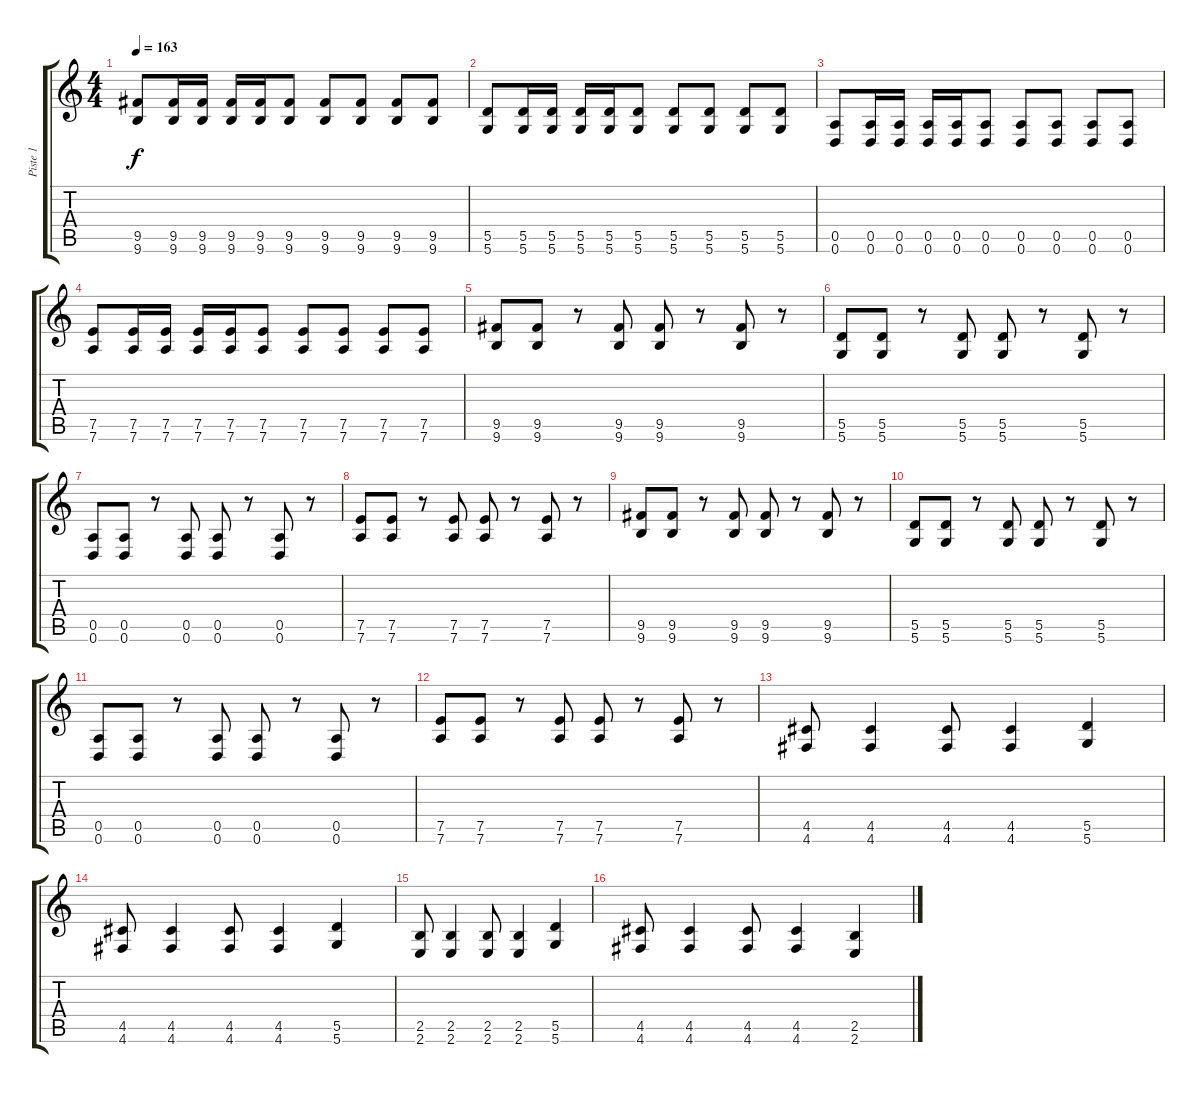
\track ("Piste 1" "Piste 1") {instrument overdrivenguitar}
\staff {score tabs}
\tuning (E4 B3 G3 D3 A2 D2) {hide}
\ts (4 4)
\tempo 163
\clef g2
\ks c
(9.5 9.6).8{dy f} (9.5 9.6).16 (9.5 9.6).16 (9.5 9.6).16 (9.5 9.6).16 (9.5 9.6).8 (9.5 9.6).8 (9.5 9.6).8 (9.5 9.6).8 (9.5 9.6).8 |
(5.5 5.6).8 (5.5 5.6).16 (5.5 5.6).16 (5.5 5.6).16 (5.5 5.6).16 (5.5 5.6).8 (5.5 5.6).8 (5.5 5.6).8 (5.5 5.6).8 (5.5 5.6).8 |
(0.5 0.6).8 (0.5 0.6).16 (0.5 0.6).16 (0.5 0.6).16 (0.5 0.6).16 (0.5 0.6).8 (0.5 0.6).8 (0.5 0.6).8 (0.5 0.6).8 (0.5 0.6).8 |
(7.5 7.6).8 (7.5 7.6).16 (7.5 7.6).16 (7.5 7.6).16 (7.5 7.6).16 (7.5 7.6).8 (7.5 7.6).8 (7.5 7.6).8 (7.5 7.6).8 (7.5 7.6).8 |
(9.5 9.6).8 (9.5 9.6).8 r.8 (9.5 9.6).8 (9.5 9.6).8 r.8 (9.5 9.6).8 r.8 |
(5.5 5.6).8 (5.5 5.6).8 r.8 (5.5 5.6).8 (5.5 5.6).8 r.8 (5.5 5.6).8 r.8 |
(0.5 0.6).8 (0.5 0.6).8 r.8 (0.5 0.6).8 (0.5 0.6).8 r.8 (0.5 0.6).8 r.8 |
(7.5 7.6).8 (7.5 7.6).8 r.8 (7.5 7.6).8 (7.5 7.6).8 r.8 (7.5 7.6).8 r.8 |
(9.5 9.6).8 (9.5 9.6).8 r.8 (9.5 9.6).8 (9.5 9.6).8 r.8 (9.5 9.6).8 r.8 |
(5.5 5.6).8 (5.5 5.6).8 r.8 (5.5 5.6).8 (5.5 5.6).8 r.8 (5.5 5.6).8 r.8 |
(0.5 0.6).8 (0.5 0.6).8 r.8 (0.5 0.6).8 (0.5 0.6).8 r.8 (0.5 0.6).8 r.8 |
(7.5 7.6).8 (7.5 7.6).8 r.8 (7.5 7.6).8 (7.5 7.6).8 r.8 (7.5 7.6).8 r.8 |
(4.5 4.6).8 (4.5 4.6).4 (4.5 4.6).8 (4.5 4.6).4 (5.5 5.6).4 |
(4.5 4.6).8 (4.5 4.6).4 (4.5 4.6).8 (4.5 4.6).4 (5.5 5.6).4 |
(2.5 2.6).8 (2.5 2.6).4 (2.5 2.6).8 (2.5 2.6).4 (5.5 5.6).4 |
(4.5 4.6).8 (4.5 4.6).4 (4.5 4.6).8 (4.5 4.6).4 (2.5 2.6).4
